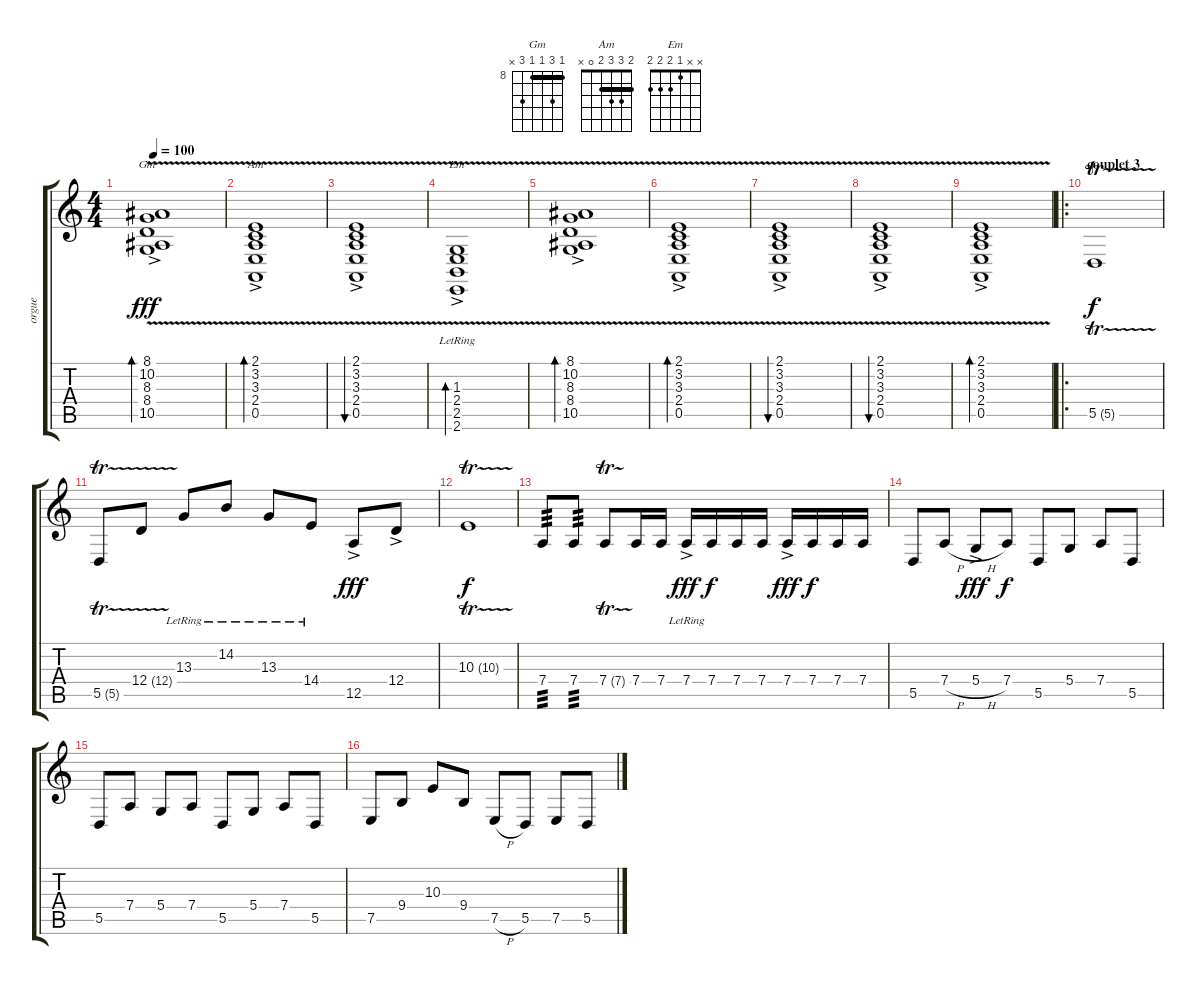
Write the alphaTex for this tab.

\track ("orgue" "orgue") {instrument churchorgan}
\staff {score tabs}
\tuning (D4 A3 Gb3 D3 A2 D2) {hide}
\chord ("Gm" 8 10 8 8 10 x) {firstfret 8 barre 8}
\chord ("Am" 2 3 3 2 0 x) {barre 2}
\chord ("Em" x x 1 2 2 2)
\ts (4 4)
\tempo 100
\clef g2
\ks c
(8.1{ac} 10.2{ac} 8.3{ac} 8.4{ac} 10.5{v ac}).1{bd 480 ch "Gm" dy fff} |
(2.1{v ac} 3.2{ac} 3.3{ac} 2.4{ac} 0.5{ac}).1{bd 480 ch "Am"} |
(2.1{v ac} 3.2{ac} 3.3{ac} 2.4{ac} 0.5{ac}).1{bu 480} |
(1.3{v ac lr} 2.4{ac} 2.5{ac} 2.6{ac}).1{bd 120 ch "Em" instrument churchorgan} |
(8.1{ac} 10.2{ac} 8.3{ac} 8.4{ac} 10.5{v ac}).1{bd 480} |
(2.1{v ac} 3.2{ac} 3.3{ac} 2.4{ac} 0.5{ac}).1{bd 480 volume 4} |
(2.1{v ac} 3.2{ac} 3.3{ac} 2.4{ac} 0.5{ac}).1{bu 480} |
(2.1{v ac} 3.2{ac} 3.3{ac} 2.4{ac} 0.5{ac}).1{bu 480} |
(2.1{v ac} 3.2{ac} 3.3{ac} 2.4{ac} 0.5{ac}).1{bd 480} |
\ro
\section ("" "couplet 3")
5.5{tr (5 16)}.1{dy f volume 14 instrument electricguitarjazz} |
5.5{tr (5 16)}.8 12.4{tr (12 16)}.8 13.3{lr}.8 14.2{lr}.8 13.3{lr}.8 14.4{lr}.8 12.5{ac}.8{dy fff} 12.4{ac}.8 |
10.3{tr (10 16)}.1{dy f} |
7.4.8{tp 3} 7.4.8{tp 3} 7.4{tr (7 16)}.8 7.4.16 7.4.16 7.4{ac lr}.16{dy fff} 7.4.16{dy f} 7.4.16 7.4.16 7.4{ac}.16{dy fff} 7.4.16{dy f} 7.4.16 7.4.16 |
5.5.8 7.4{h}.8 5.4{h ac}.8{dy fff} 7.4.8{dy f} 5.5.8 5.4.8 7.4.8 5.5.8 |
5.5.8 7.4.8 5.4.8 7.4.8 5.5.8 5.4.8 7.4.8 5.5.8 |
7.5.8 9.4.8 10.3.8 9.4.8 7.5{h}.8 5.5.8 7.5.8 5.5.8
